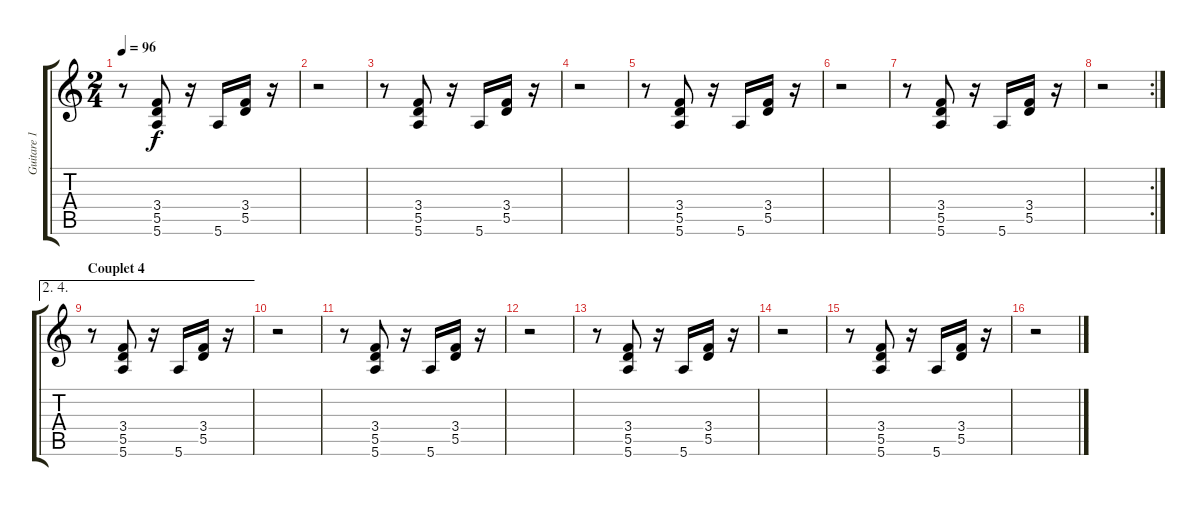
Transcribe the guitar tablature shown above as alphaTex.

\track ("Guitare 1" "Guitare 1") {instrument acousticguitarsteel}
\staff {score tabs}
\tuning (E4 B3 G3 D3 A2 E2) {hide}
\ts (2 4)
\tempo 96
\clef g2
\ks c
r.8{dy f} (3.4 5.5 5.6).8 r.16 5.6.16 (3.4 5.5).16 r.16 |
r.2 |
r.8 (3.4 5.5 5.6).8 r.16 5.6.16 (3.4 5.5).16 r.16 |
r.2 |
r.8 (3.4 5.5 5.6).8 r.16 5.6.16 (3.4 5.5).16 r.16 |
r.2 |
r.8 (3.4 5.5 5.6).8 r.16 5.6.16 (3.4 5.5).16 r.16 |
\rc 2
r.2 |
\ae (2 4)
\section ("" "Couplet 4")
r.8 (3.4 5.5 5.6).8 r.16 5.6.16 (3.4 5.5).16 r.16 |
r.2 |
r.8 (3.4 5.5 5.6).8 r.16 5.6.16 (3.4 5.5).16 r.16 |
r.2 |
r.8 (3.4 5.5 5.6).8 r.16 5.6.16 (3.4 5.5).16 r.16 |
r.2 |
r.8 (3.4 5.5 5.6).8 r.16 5.6.16 (3.4 5.5).16 r.16 |
r.2
